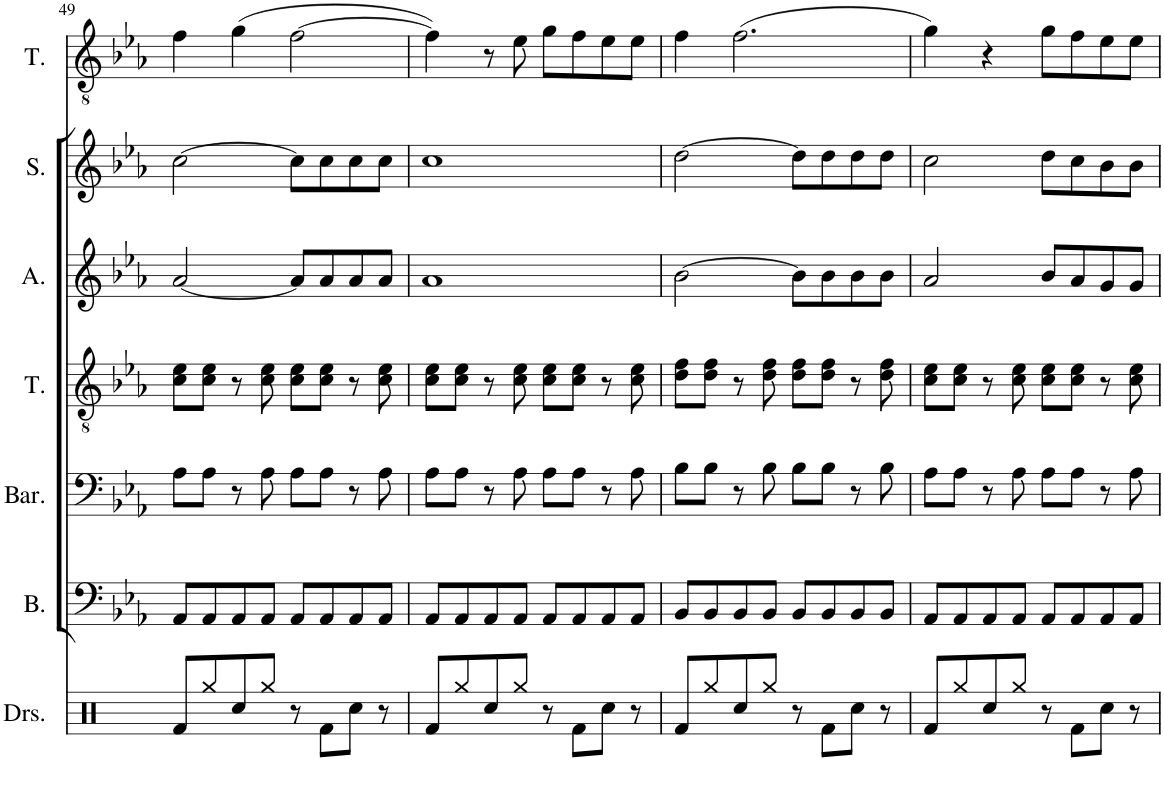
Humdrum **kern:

**kern	**kern	**kern	**kern	**kern	**kern	**kern
*part7	*part6	*part5	*part4	*part3	*part2	*part1
*staff7	*staff6	*staff5	*staff4	*staff3	*staff2	*staff1
*I"Drumset	*I"Bass	*I"Baritone	*I"Tenor	*I"Alto	*I"Soprano	*I"Tenor
*I'Drs.	*I'B.	*I'Bar.	*I'T.	*I'A.	*I'S.	*I'T.
!!LO:PB:g=z
*clefX	*clefF4	*clefF4	*clefGv2	*clefG2	*clefG2	*clefGv2
*k[]	*k[b-e-a-]	*k[b-e-a-]	*k[b-e-a-]	*k[b-e-a-]	*k[b-e-a-]	*k[b-e-a-]
*M4/4	*M4/4	*M4/4	*M4/4	*M4/4	*M4/4	*M4/4
=49	=49	=49	=49	=49	=49	=49
8Rf/L	8AA-/L	8A-\L	8c\ 8e-\L	[2a-/	[2cc\	4f\
8Rgg/	8AA-/	8A-\J	8c\ 8e-\J	.	.	.
8Rcc/	8AA-/	8r	8r	.	.	(4g\
8Rgg/J	8AA-/J	8A-\	8c\ 8e-\	.	.	.
8r	8AA-/L	8A-\L	8c\ 8e-\L	8a-/L]	8cc\L]	[2f\
8Rf\L	8AA-/	8A-\J	8c\ 8e-\J	8a-/	8cc\	.
8Rcc\J	8AA-/	8r	8r	8a-/	8cc\	.
8r	8AA-/J	8A-\	8c\ 8e-\	8a-/J	8cc\J	.
=50	=50	=50	=50	=50	=50	=50
8Rf/L	8AA-/L	8A-\L	8c\ 8e-\L	1a-	1cc	4f\])
8Rgg/	8AA-/	8A-\J	8c\ 8e-\J	.	.	.
8Rcc/	8AA-/	8r	8r	.	.	8r
8Rgg/J	8AA-/J	8A-\	8c\ 8e-\	.	.	8e-\
8r	8AA-/L	8A-\L	8c\ 8e-\L	.	.	8g\L
8Rf\L	8AA-/	8A-\J	8c\ 8e-\J	.	.	8f\
8Rcc\J	8AA-/	8r	8r	.	.	8e-\
8r	8AA-/J	8A-\	8c\ 8e-\	.	.	8e-\J
=51	=51	=51	=51	=51	=51	=51
8Rf/L	8BB-/L	8B-\L	8d\ 8f\L	[2b-\	[2dd\	4f\
8Rgg/	8BB-/	8B-\J	8d\ 8f\J	.	.	.
8Rcc/	8BB-/	8r	8r	.	.	(2.f\
8Rgg/J	8BB-/J	8B-\	8d\ 8f\	.	.	.
8r	8BB-/L	8B-\L	8d\ 8f\L	8b-\L]	8dd\L]	.
8Rf\L	8BB-/	8B-\J	8d\ 8f\J	8b-\	8dd\	.
8Rcc\J	8BB-/	8r	8r	8b-\	8dd\	.
8r	8BB-/J	8B-\	8d\ 8f\	8b-\J	8dd\J	.
=52	=52	=52	=52	=52	=52	=52
8Rf/L	8AA-/L	8A-\L	8c\ 8e-\L	2a-/	2cc\	4g\)
8Rgg/	8AA-/	8A-\J	8c\ 8e-\J	.	.	.
8Rcc/	8AA-/	8r	8r	.	.	4r
8Rgg/J	8AA-/J	8A-\	8c\ 8e-\	.	.	.
8r	8AA-/L	8A-\L	8c\ 8e-\L	8b-/L	8dd\L	8g\L
8Rf\L	8AA-/	8A-\J	8c\ 8e-\J	8a-/	8cc\	8f\
8Rcc\J	8AA-/	8r	8r	8g/	8b-\	8e-\
8r	8AA-/J	8A-\	8c\ 8e-\	8g/J	8b-\J	8e-\J
=	=	=	=	=	=	=
*-	*-	*-	*-	*-	*-	*-
